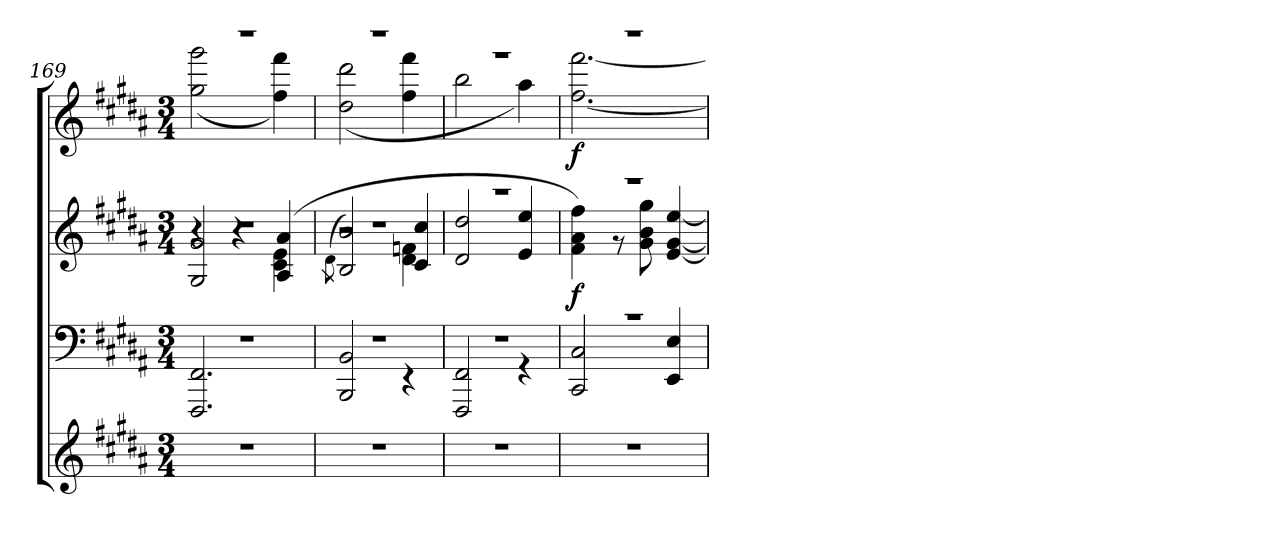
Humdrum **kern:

**kern	**kern	**kern	**dynam	**kern	**dynam
*part3	*part2	*part2	*part2	*part1	*part1
*staff4	*staff3	*staff2	*staff2/3	*staff1	*staff1
*clefG2	*clefF4	*clefG2	*	*clefG2	*
*k[f#c#g#d#a#]	*k[f#c#g#d#a#]	*k[f#c#g#d#a#]	*	*k[f#c#g#d#a#]	*
*M3/4	*M3/4	*M3/4	*	*M3/4	*
=169	=169	=169	=169	=169	=169
*	*^	*^	*	*^	*
*	*	*	*	*^	*	*	*	*
2.r	2.r	2.FFF#/ 2.FF#/	2.r	2G#/ 2g#/	4r	.	2.r	(>2gg#\ 2ggg#\	.
.	.	.	.	.	4r	.	.	.	.
.	.	.	.	4c#\ 4e\	(>4A#/ 4a#/	.	.	4ff#\ 4fff#\)	.
=170	=170	=170	=170	=170	=170	=170	=170	=170	=170
.	.	.	.	.	(<8qd#\	.	.	.	.
2.r	2.r	2BBB/ 2BB/	2.r	2r	2B/ 2b/)	.	2.r	(>2dd#\ 2ddd#\	.
.	.	4r	.	4d#\ 4fn\	4c#/ 4cc#/	.	.	4ff#\ 4fff#\	.
*	*	*	*	*v	*v	*	*	*	*
=171	=171	=171	=171	=171	=171	=171	=171	=171
2.r	2.r	2FFF#/ 2FF#/	2.r	2d#/ 2dd#/	.	2.r	2bb\	.
.	.	4r	.	4e/ 4ee/	.	.	4aa#\)	.
=172	=172	=172	=172	=172	=172	=172	=172	=172
!	!	!	!	!	!LO:DY:a=2	!	!	!LO:DY:b
2.r	2.r	2CC#/ 2C#/	2.r	4f#\ 4a#\ 4ff#\)	f	2.r	[2.ff#\ [2.fff#\	f
.	.	.	.	8r	.	.	.	.
.	.	.	.	8g#\ 8b\ 8gg#\	.	.	.	.
.	.	4EE/ 4E/	.	[4e/ [4g#/ [4ee/	.	.	.	.
*	*v	*v	*	*	*	*v	*v	*
*	*	*v	*v	*	*	*
=	=	=	=	=	=
*-	*-	*-	*-	*-	*-
